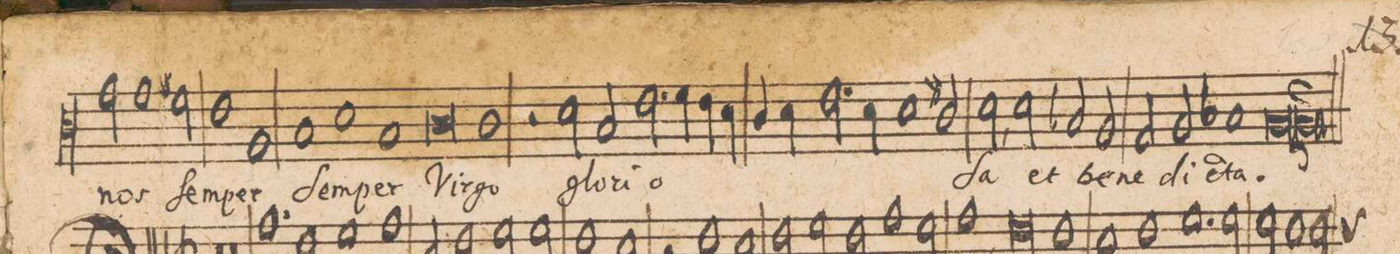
**kern	**text
*I"[CANTVS.]	*
*clefC3	*
*k[]	*
*met(C|)	*
*M2/1	*
2g\	nos
1g\	ſem-
=32-	=32-
2f#Xi\	.
1e	-per
=33-	=33-
1A	.
1B	ſem-
=34-	=34-
1d	-per
1B	.
=35-	=35-
0c	Vir-
=36-	=36-
1c	-go
2r	.
2d\	glo-
=37-	=37-
2B/	-ri-
2.e\	-o-
4fny\	.
4e\	.
4d\	.
=38-	=38-
4c/	.
4d\	.
2.e\	.
4d\	.
1d\	.
=39-	=39-
2c#Xi/	.
2d,<\	-ſa
2d\	et
=40-	=40-
2B-X/	be-
2A/	-ne-
2G/	-di-
2A/	.
=41-	=41-
1B-X	.
00A	-cta.
=||	=||
*-	*-
